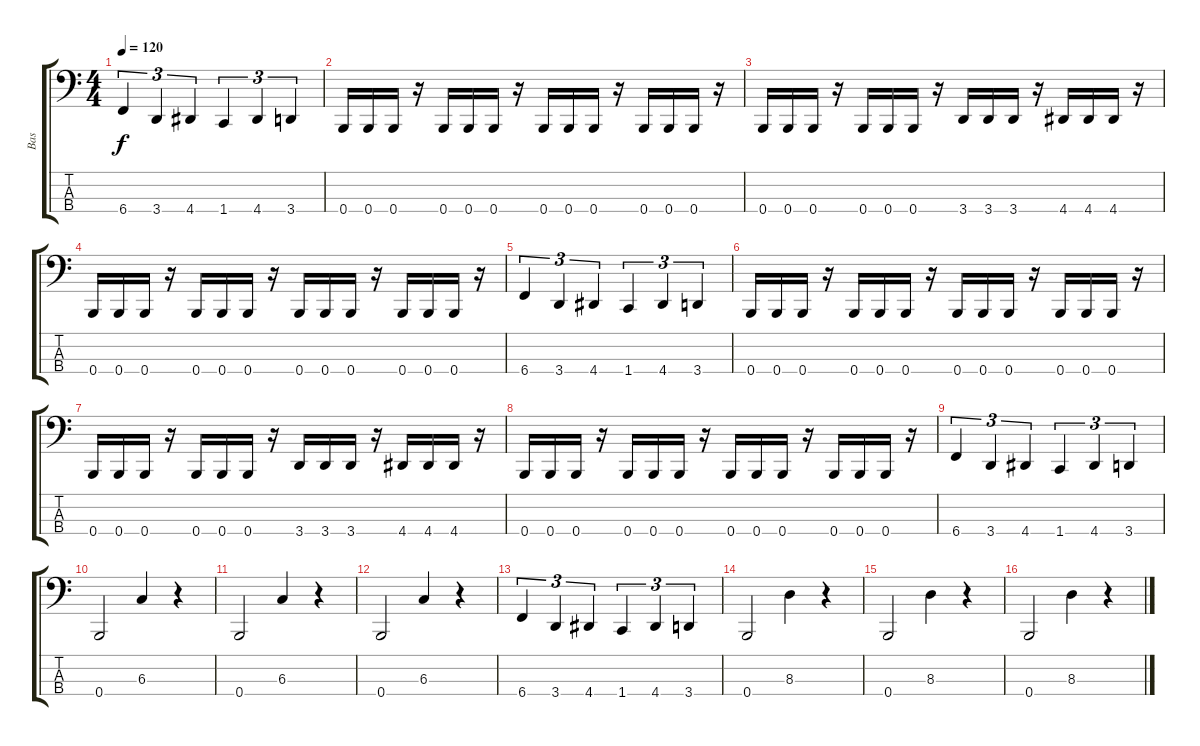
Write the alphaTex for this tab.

\track ("Bas" "Bas") {instrument slapbass2}
\staff {score tabs}
\tuning (E2 B1 Gb1 B0) {hide}
\ts (4 4)
\tempo 120
\clef f4
\ks c
6.4.4{tu (3 2) dy f} 3.4.4{tu (3 2)} 4.4.4{tu (3 2)} 1.4.4{tu (3 2)} 4.4.4{tu (3 2)} 3.4.4{tu (3 2)} |
0.4.16 0.4.16 0.4.16 r.16 0.4.16 0.4.16 0.4.16 r.16 0.4.16 0.4.16 0.4.16 r.16 0.4.16 0.4.16 0.4.16 r.16 |
0.4.16 0.4.16 0.4.16 r.16 0.4.16 0.4.16 0.4.16 r.16 3.4.16 3.4.16 3.4.16 r.16 4.4.16 4.4.16 4.4.16 r.16 |
0.4.16 0.4.16 0.4.16 r.16 0.4.16 0.4.16 0.4.16 r.16 0.4.16 0.4.16 0.4.16 r.16 0.4.16 0.4.16 0.4.16 r.16 |
6.4.4{tu (3 2)} 3.4.4{tu (3 2)} 4.4.4{tu (3 2)} 1.4.4{tu (3 2)} 4.4.4{tu (3 2)} 3.4.4{tu (3 2)} |
0.4.16 0.4.16 0.4.16 r.16 0.4.16 0.4.16 0.4.16 r.16 0.4.16 0.4.16 0.4.16 r.16 0.4.16 0.4.16 0.4.16 r.16 |
0.4.16 0.4.16 0.4.16 r.16 0.4.16 0.4.16 0.4.16 r.16 3.4.16 3.4.16 3.4.16 r.16 4.4.16 4.4.16 4.4.16 r.16 |
0.4.16 0.4.16 0.4.16 r.16 0.4.16 0.4.16 0.4.16 r.16 0.4.16 0.4.16 0.4.16 r.16 0.4.16 0.4.16 0.4.16 r.16 |
6.4.4{tu (3 2)} 3.4.4{tu (3 2)} 4.4.4{tu (3 2)} 1.4.4{tu (3 2)} 4.4.4{tu (3 2)} 3.4.4{tu (3 2)} |
0.4.2 6.3.4 r.4 |
0.4.2 6.3.4 r.4 |
0.4.2 6.3.4 r.4 |
6.4.4{tu (3 2)} 3.4.4{tu (3 2)} 4.4.4{tu (3 2)} 1.4.4{tu (3 2)} 4.4.4{tu (3 2)} 3.4.4{tu (3 2)} |
0.4.2 8.3.4 r.4 |
0.4.2 8.3.4 r.4 |
0.4.2 8.3.4 r.4
